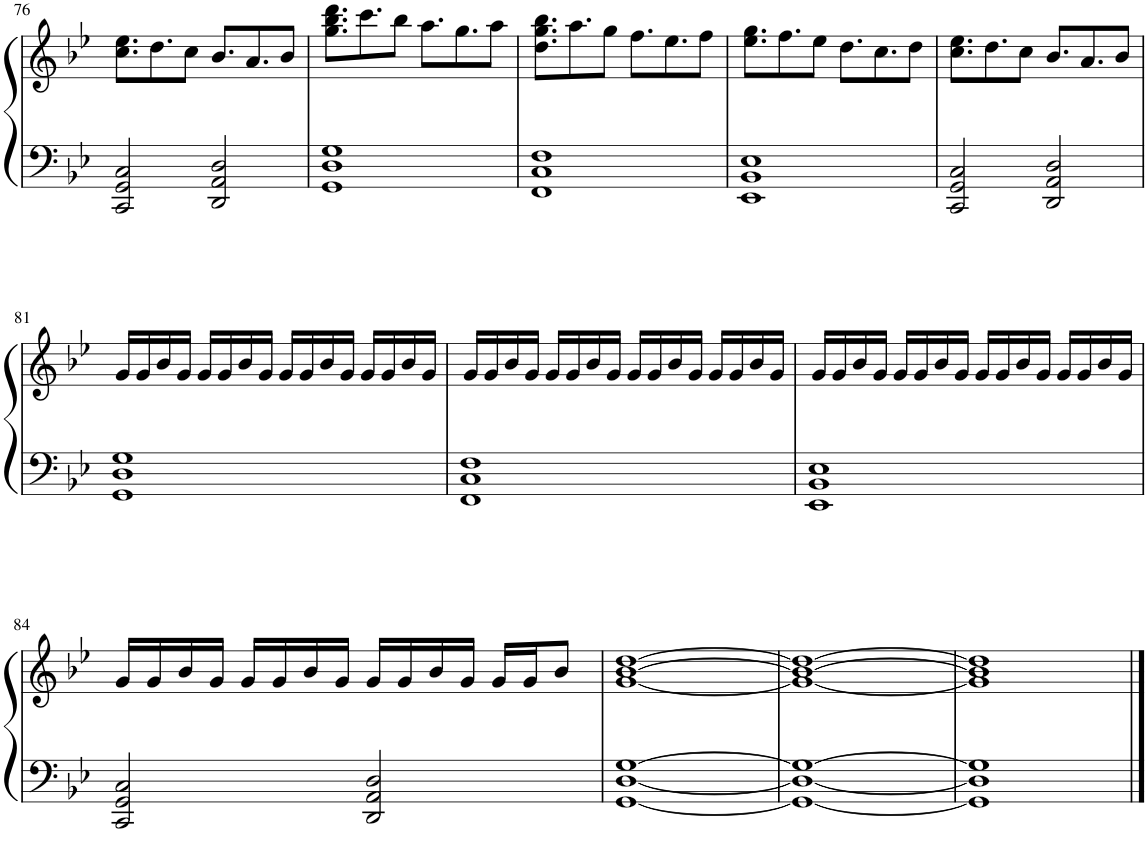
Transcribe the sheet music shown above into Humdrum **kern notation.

**kern	**kern
*part1	*part1
*staff2	*staff1
*I"Piano	*
*I'Pno.	*
!!LO:PB:g=z
*clefF4	*clefG2
*k[b-e-]	*k[b-e-]
*M4/4	*M4/4
=76	=76
2CC/ 2GG/ 2C/	8.cc\ 8.ee-\L
.	8.dd\
.	8cc\J
2DD/ 2AA/ 2D/	8.b-/L
.	8.a/
.	8b-/J
=77	=77
1GG 1D 1G	8.gg\ 8.bb-\ 8.ddd\L
.	8.ccc\
.	8bb-\J
.	8.aa\L
.	8.gg\
.	8aa\J
=78	=78
1FF 1C 1F	8.dd\ 8.gg\ 8.bb-\L
.	8.aa\
.	8gg\J
.	8.ff\L
.	8.ee-\
.	8ff\J
=79	=79
1EE- 1BB- 1E-	8.ee-\ 8.gg\L
.	8.ff\
.	8ee-\J
.	8.dd\L
.	8.cc\
.	8dd\J
=80	=80
2CC/ 2GG/ 2C/	8.cc\ 8.ee-\L
.	8.dd\
.	8cc\J
2DD/ 2AA/ 2D/	8.b-/L
.	8.a/
.	8b-/J
!!LO:LB:g=z
=81	=81
1GG 1D 1G	16g/LL
.	16g/
.	16b-/
.	16g/JJ
.	16g/LL
.	16g/
.	16b-/
.	16g/JJ
.	16g/LL
.	16g/
.	16b-/
.	16g/JJ
.	16g/LL
.	16g/
.	16b-/
.	16g/JJ
=82	=82
1FF 1C 1F	16g/LL
.	16g/
.	16b-/
.	16g/JJ
.	16g/LL
.	16g/
.	16b-/
.	16g/JJ
.	16g/LL
.	16g/
.	16b-/
.	16g/JJ
.	16g/LL
.	16g/
.	16b-/
.	16g/JJ
=83	=83
1EE- 1BB- 1E-	16g/LL
.	16g/
.	16b-/
.	16g/JJ
.	16g/LL
.	16g/
.	16b-/
.	16g/JJ
.	16g/LL
.	16g/
.	16b-/
.	16g/JJ
.	16g/LL
.	16g/
.	16b-/
.	16g/JJ
!!LO:LB:g=z
=84	=84
2CC/ 2GG/ 2C/	16g/LL
.	16g/
.	16b-/
.	16g/JJ
.	16g/LL
.	16g/
.	16b-/
.	16g/JJ
2DD/ 2AA/ 2D/	16g/LL
.	16g/
.	16b-/
.	16g/JJ
.	16g/LL
.	16g/J
.	8b-/J
=85	=85
[1GG [1D [1G	[1g [1b- [1dd
=86	=86
1GG_ 1D_ 1G_	1g_ 1b-_ 1dd_
=87	=87
1GG] 1D] 1G]	1g] 1b-] 1dd]
==	==
*-	*-
